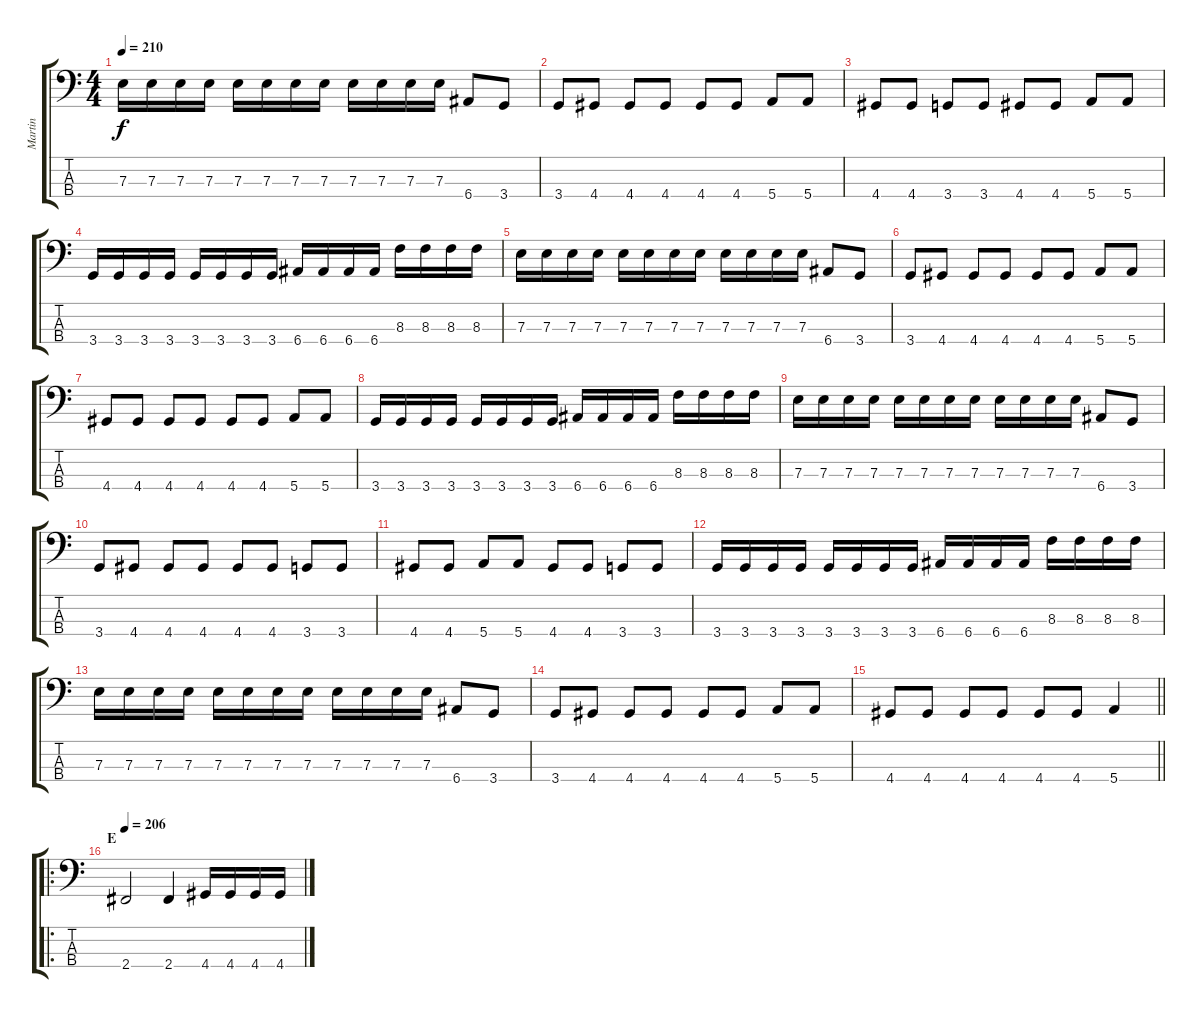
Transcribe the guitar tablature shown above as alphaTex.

\track ("Martin" "Martin") {instrument electricbassfinger}
\staff {score tabs}
\tuning (G2 D2 A1 E1) {hide}
\ts (4 4)
\tempo 210
\clef f4
\ks c
7.3.16{dy f} 7.3.16 7.3.16 7.3.16 7.3.16 7.3.16 7.3.16 7.3.16 7.3.16 7.3.16 7.3.16 7.3.16 6.4.8 3.4.8 |
3.4.8 4.4.8 4.4.8 4.4.8 4.4.8 4.4.8 5.4.8 5.4.8 |
4.4.8 4.4.8 3.4.8 3.4.8 4.4.8 4.4.8 5.4.8 5.4.8 |
3.4.16 3.4.16 3.4.16 3.4.16 3.4.16 3.4.16 3.4.16 3.4.16 6.4.16 6.4.16 6.4.16 6.4.16 8.3.16 8.3.16 8.3.16 8.3.16 |
7.3.16 7.3.16 7.3.16 7.3.16 7.3.16 7.3.16 7.3.16 7.3.16 7.3.16 7.3.16 7.3.16 7.3.16 6.4.8 3.4.8 |
3.4.8 4.4.8 4.4.8 4.4.8 4.4.8 4.4.8 5.4.8 5.4.8 |
4.4.8 4.4.8 4.4.8 4.4.8 4.4.8 4.4.8 5.4.8 5.4.8 |
3.4.16 3.4.16 3.4.16 3.4.16 3.4.16 3.4.16 3.4.16 3.4.16 6.4.16 6.4.16 6.4.16 6.4.16 8.3.16 8.3.16 8.3.16 8.3.16 |
7.3.16 7.3.16 7.3.16 7.3.16 7.3.16 7.3.16 7.3.16 7.3.16 7.3.16 7.3.16 7.3.16 7.3.16 6.4.8 3.4.8 |
3.4.8 4.4.8 4.4.8 4.4.8 4.4.8 4.4.8 3.4.8 3.4.8 |
4.4.8 4.4.8 5.4.8 5.4.8 4.4.8 4.4.8 3.4.8 3.4.8 |
3.4.16 3.4.16 3.4.16 3.4.16 3.4.16 3.4.16 3.4.16 3.4.16 6.4.16 6.4.16 6.4.16 6.4.16 8.3.16 8.3.16 8.3.16 8.3.16 |
7.3.16 7.3.16 7.3.16 7.3.16 7.3.16 7.3.16 7.3.16 7.3.16 7.3.16 7.3.16 7.3.16 7.3.16 6.4.8 3.4.8 |
3.4.8 4.4.8 4.4.8 4.4.8 4.4.8 4.4.8 5.4.8 5.4.8 |
\barLineRight lightlight
4.4.8 4.4.8 4.4.8 4.4.8 4.4.8 4.4.8 5.4.4 |
\ro
\section ("" "E")
\tempo 206
2.4.2 2.4.4 4.4.16 4.4.16 4.4.16 4.4.16
